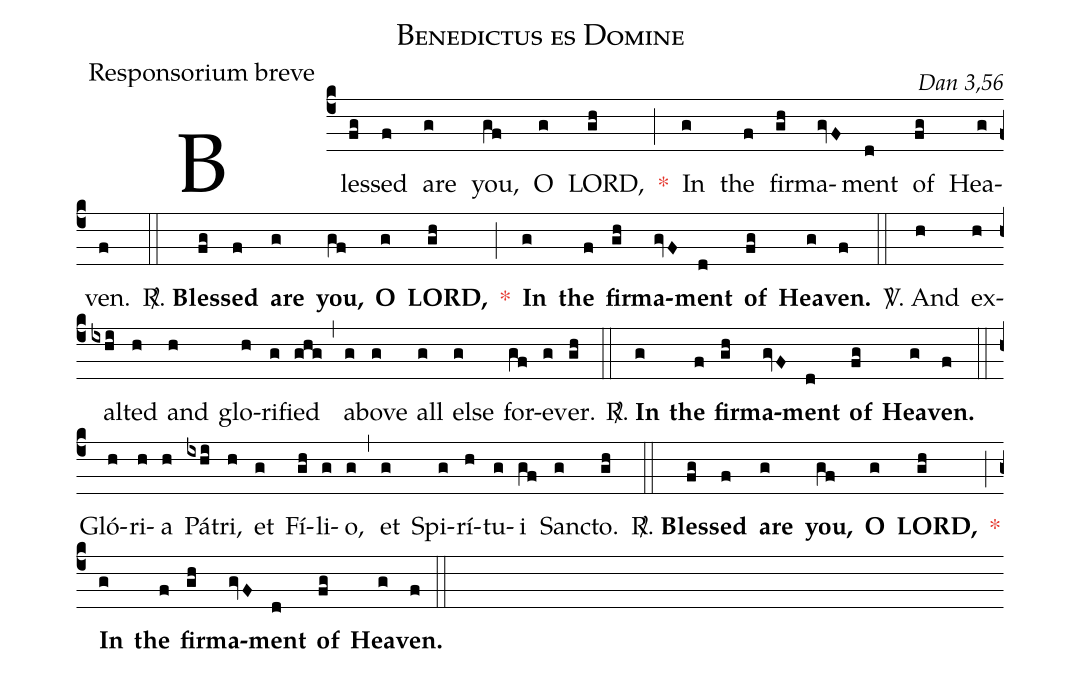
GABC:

name:Benedictus es Domine;
office-part:Responsorium breve;
commentary:Dan 3,56;
%%
(c4) Bles(fg)sed(f) are(g) you,(gf) O(g) LORD,(gh) <c>*</c>(;)
In(g) the(f) fir(gh)ma(gvF)ment(d) of(fg) Hea(g)ven.(f) (::)
<sp>R/</sp>. <b>Bles(fg)sed(f) are(g) you,(gf) O(g) LORD,(gh) <c>*</c>(;)
In(g) the(f) fir(gh)ma(gvF)ment(d) of(fg) Hea(g)ven.</b>(f) (::)
<sp>V/</sp>. And(h) ex(h)alt(ixhi)ed(h) and(h) glo(h)ri(g)fied(ghg) (,)
a(g)bove(g) all(g) else(g) for(gf)ev(g)er.(gh) (::)
<sp>R/</sp>. <b>In(g) the(f) fir(gh)ma(gvF)ment(d) of(fg) Hea(g)ven.</b>(f) (::)
Gló(h)ri(h)a(h) Pá(ixhi)tri,(h) et(g) Fí(gh)li(g)o,(g) (,)
et(g) Spi(g)rí(h)tu(g)i(gf) San(g)cto.(gh) (::)
<sp>R/</sp>. <b>Bles(fg)sed(f) are(g) you,(gf) O(g) LORD,(gh) <c>*</c>(;)
In(g) the(f) fir(gh)ma(gvF)ment(d) of(fg) Hea(g)ven.</b>(f) (::)
